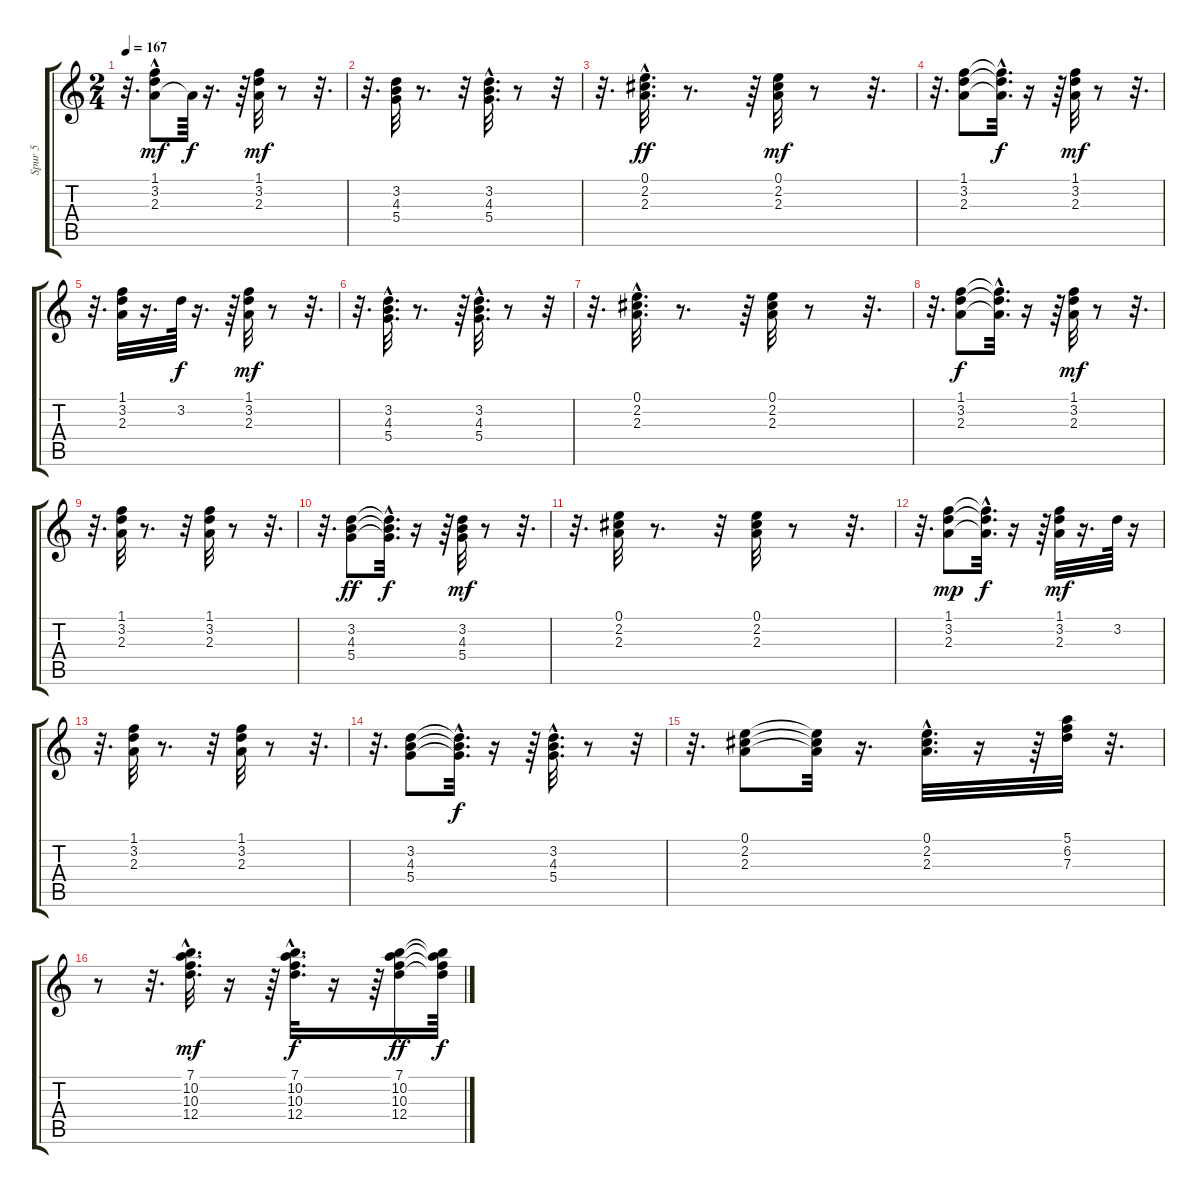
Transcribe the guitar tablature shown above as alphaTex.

\track ("Spur 5" "Spur 5") {instrument acousticguitarsteel}
\staff {score tabs}
\tuning (E4 B3 G3 D3 A2 E2) {hide}
\ts (2 4)
\tempo 167
\clef g2
\ks c
r.32{d dy mf} (1.1{hac} 3.2 2.3).8 2.3{t}.64{dy f} r.16{d} r.64 (1.1 3.2 2.3).32{dy mf} r.8 r.32{d} |
r.32{d} (3.2 4.3 5.4).32 r.8{d} r.32 (3.2{hac} 4.3{hac} 5.4).32{d} r.8 r.32 |
r.32{d} (0.1{hac} 2.2 2.3).32{d dy ff} r.8{d} r.64 (0.1 2.2 2.3).32{dy mf} r.8 r.32{d} |
r.32{d} (1.1 3.2 2.3).8 (1.1{t} 3.2{hac t} 2.3{hac t}).32{d dy f} r.16 r.64 (1.1 3.2 2.3).32{dy mf} r.8 r.32{d} |
r.32{d} (1.1 3.2 2.3).32 r.16{d} 3.2.64{dy f} r.16{d} r.64 (1.1 3.2 2.3).32{dy mf} r.8 r.32{d} |
r.32{d} (3.2{hac} 4.3{hac} 5.4{hac}).32{d} r.8{d} r.64 (3.2{hac} 4.3 5.4).32{d} r.8 r.32 |
r.32{d} (0.1{hac} 2.2 2.3).32{d} r.8{d} r.64 (0.1 2.2 2.3).32 r.8 r.32{d} |
r.32{d} (1.1 3.2 2.3).8{dy f} (1.1{t} 3.2{hac t} 2.3{t}).32{d} r.16 r.64 (1.1 3.2 2.3).32{dy mf} r.8 r.32{d} |
r.32{d} (1.1 3.2 2.3).32 r.8{d} r.32 (1.1 3.2 2.3).32 r.8 r.32{d} |
r.32{d} (3.2 4.3 5.4).8{dy ff} (3.2{hac t} 4.3{hac t} 5.4{hac t}).32{d dy f} r.16 r.64 (3.2 4.3 5.4).32{dy mf} r.8 r.32{d} |
r.32{d} (0.1 2.2 2.3).32 r.8{d} r.32 (0.1 2.2 2.3).32 r.8 r.32{d} |
r.32{d} (1.1 3.2 2.3).8{dy mp} (1.1{t} 3.2{hac t} 2.3{t}).32{d dy f} r.16 r.64 (1.1 3.2 2.3).32{dy mf} r.16{d} 3.2.64 r.16 |
r.32{d} (1.1 3.2 2.3).32 r.8{d} r.32 (1.1 3.2 2.3).32 r.8 r.32{d} |
r.32{d} (3.2 4.3 5.4).8 (3.2{hac t} 4.3{hac t} 5.4{hac t}).32{d dy f} r.16 r.64 (3.2{hac} 4.3 5.4{hac}).32{d} r.8 r.32 |
r.32{d} (0.1 2.2 2.3).8 (0.1{t} 2.2{t} 2.3{t}).32 r.16{d} (0.1{hac} 2.2 2.3).32{d} r.16 r.64 (5.1 6.2 7.3).32 r.32{d} |
r.8 r.32{d} (7.1{hac} 10.2{hac} 10.3 12.4).32{d dy mf} r.16 r.64 (7.1{hac} 10.2{hac} 10.3{hac} 12.4).32{d dy f} r.16 r.64 (7.1 10.2 10.3 12.4).16{dy ff} (7.1{t} 10.2{t} 10.3{t} 12.4{t}).64{dy f}
